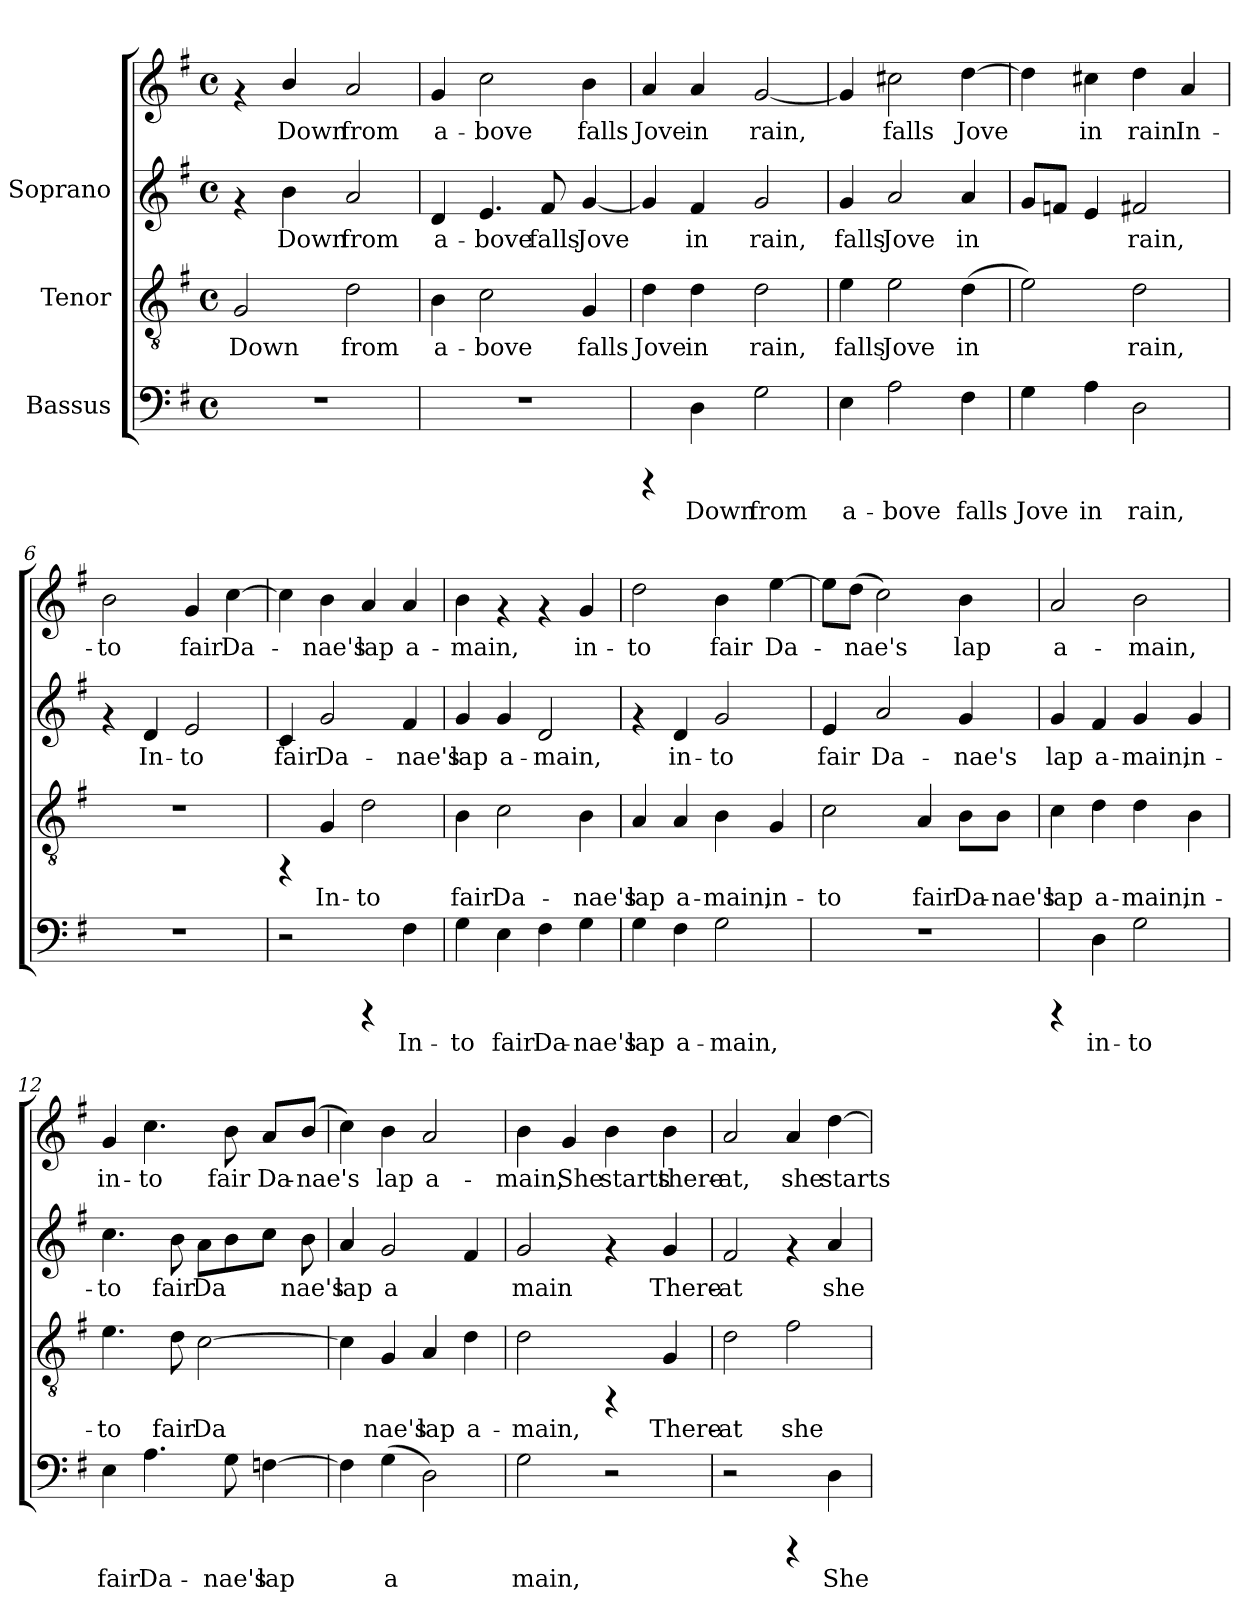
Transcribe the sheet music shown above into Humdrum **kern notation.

**kern	**text	**kern	**text	**kern	**text	**kern	**text
*part3	*part3	*part2	*part2	*part1	*part1	*part1	*part1
*staff4	*staff4	*staff3	*staff3	*staff2	*staff2	*staff1	*staff1
*I"Bassus	*	*I"Tenor	*	*I"Soprano	*	*	*
!!LO:PB:g=z
*stria5	*	*stria5	*	*stria5	*	*stria5	*
*clefF4	*	*clefGv2	*	*clefG2	*	*clefG2	*
*k[f#]	*	*k[f#]	*	*k[f#]	*	*k[f#]	*
*G:	*	*G:	*	*G:	*	*G:	*
*M4/4	*	*M4/4	*	*M4/4	*	*M4/4	*
*met(c)	*	*met(c)	*	*met(c)	*	*met(c)	*
*MM132	*	*MM132	*	*MM132	*	*MM132	*
=1	=1	=1	=1	=1	=1	=1	=1
!	!	!	!LO:LY:b	!	!	!	!
1r	.	2G/	Down	4rf	.	4rf	.
!	!	!	!	!	!LO:LY:b	!	!LO:LY:b
.	.	.	.	4b\	Down	4b/	Down
!	!	!	!LO:LY:b	!	!LO:LY:b	!	!LO:LY:b
.	.	2d\	from	2a/	from	2a/	from
=2	=2	=2	=2	=2	=2	=2	=2
!	!	!	!LO:LY:b	!	!LO:LY:b	!	!LO:LY:b
1r	.	4B\	a-	4d/	a-	4g/	a-
!	!	!	!LO:LY:b	!	!LO:LY:b	!	!LO:LY:b
.	.	2c\	-bove	4.e/	-bove	2cc\	-bove
!	!	!	!	!	!LO:LY:b	!	!
.	.	.	.	8f#/	falls	.	.
!	!	!	!LO:LY:b	!	!LO:LY:b	!	!LO:LY:b
.	.	4G/	falls	[<4g/	Jove	4b\	falls
=3	=3	=3	=3	=3	=3	=3	=3
!	!	!	!LO:LY:b	!	!LO:LY:b	!	!LO:LY:b
4rCCC	.	4d\	Jove	4g/]	.	4a/	Jove
!	!LO:LY:b	!	!LO:LY:b	!	!LO:LY:b	!	!LO:LY:b
4D\	Down	4d\	in	4f#/	in	4a/	in
!	!LO:LY:b	!	!LO:LY:b	!	!LO:LY:b	!	!LO:LY:b
2G\	from	2d\	rain,	2g/	rain,	[<2g/	rain,
=4	=4	=4	=4	=4	=4	=4	=4
!	!LO:LY:b	!	!LO:LY:b	!	!LO:LY:b	!	!LO:LY:b
4E\	a-	4e\	falls	4g/	falls	4g/]	.
!	!LO:LY:b	!	!LO:LY:b	!	!LO:LY:b	!	!LO:LY:b
2A\	-bove	2e\	Jove	2a/	Jove	2cc#X\	falls
!	!LO:LY:b	!	!LO:LY:b	!	!LO:LY:b	!	!LO:LY:b
4F#\	falls	(>4d\	in	4a/	in	[>4dd\	Jove
=5	=5	=5	=5	=5	=5	=5	=5
!	!LO:LY:b	!	!LO:LY:b	!	!LO:LY:b	!	!LO:LY:b
4G\	Jove	2e\)	.	8g/L	-	4dd\]	.
!	!	!	!	!	!LO:LY:b	!	!
.	.	.	.	8fn/J	.	.	.
!	!LO:LY:b	!	!	!	!LO:LY:b	!	!LO:LY:b
4A\	in	.	.	4e/	.	4cc#X\	in
!	!LO:LY:b	!	!LO:LY:b	!	!LO:LY:b	!	!LO:LY:b
2D\	rain,	2d\	rain,	2f#X/	rain,	4dd\	rain
!	!	!	!	!	!	!	!LO:LY:b
.	.	.	.	.	.	4a/	In-
!!LO:LB:g=z
=6	=6	=6	=6	=6	=6	=6	=6
!	!	!	!	!	!	!	!LO:LY:b
1r	.	1r	.	4rf	.	2b\	to
!	!	!	!	!	!LO:LY:b	!	!
.	.	.	.	4d/	-In-	.	.
!	!	!	!	!	!LO:LY:b	!	!LO:LY:b
.	.	.	.	2e/	-to	4g/	fair
!	!	!	!	!	!	!	!LO:LY:b
.	.	.	.	.	.	[>4cc\	Da-
=7	=7	=7	=7	=7	=7	=7	=7
!	!	!	!	!	!LO:LY:b	!	!LO:LY:b
2r	.	4rFF	.	4c/	-fair	4cc\]	.
!	!	!	!LO:LY:b	!	!LO:LY:b	!	!LO:LY:b
.	.	4G/	In-	2g/	Da-	4b\	nae's
!	!	!	!LO:LY:b	!	!	!	!LO:LY:b
4rCCC	.	2d\	-to	.	.	4a/	lap
!	!LO:LY:b	!	!	!	!LO:LY:b	!	!LO:LY:b
4F#\	In-	.	.	4f#/	-nae's	4a/	a-
=8	=8	=8	=8	=8	=8	=8	=8
!	!LO:LY:b	!	!LO:LY:b	!	!LO:LY:b	!	!LO:LY:b
4G\	-to	4B\	fair	4g/	-lap	4b\	main,
!	!LO:LY:b	!	!LO:LY:b	!	!LO:LY:b	!	!
4E\	fair	2c\	Da-	4g/	a-	4rf	.
!	!LO:LY:b	!	!	!	!LO:LY:b	!	!
4F#\	Da-	.	.	2d/	-main,	4rf	.
!	!LO:LY:b	!	!LO:LY:b	!	!	!	!LO:LY:b
4G\	-nae's	4B\	-nae's	.	.	4g/	in-
=9	=9	=9	=9	=9	=9	=9	=9
!	!LO:LY:b	!	!LO:LY:b	!	!	!	!LO:LY:b
4G\	lap	4A/	lap	4rf	.	2dd\	to
!	!LO:LY:b	!	!LO:LY:b	!	!LO:LY:b	!	!
4F#\	a-	4A/	a-	4d/	-in-	.	.
!	!LO:LY:b	!	!LO:LY:b	!	!LO:LY:b	!	!LO:LY:b
2G\	-main,	4B\	-main,	2g/	-to	4b\	fair
!	!	!	!LO:LY:b	!	!	!	!LO:LY:b
.	.	4G/	in-	.	.	[>4ee\	Da-
=10	=10	=10	=10	=10	=10	=10	=10
!	!	!	!LO:LY:b	!	!LO:LY:b	!	!LO:LY:b
1r	.	2c\	-to	4e/	fair	8ee\L]	.
!	!	!	!	!	!	!	!LO:LY:b
.	.	.	.	.	.	(>8dd\J	nae's
!	!	!	!	!	!LO:LY:b	!	!LO:LY:b
.	.	.	.	2a/	Da-	2cc\)	.
!	!	!	!LO:LY:b	!	!	!	!
.	.	4A/	fair	.	.	.	.
!	!	!	!LO:LY:b	!	!LO:LY:b	!	!LO:LY:b
.	.	8B\L	Da-	4g/	-nae's	4b\	lap
!	!	!	!LO:LY:b	!	!	!	!
.	.	8B\J	-nae's	.	.	.	.
!!LO:LB:g=z
=11	=11	=11	=11	=11	=11	=11	=11
!	!	!	!LO:LY:b	!	!LO:LY:b	!	!LO:LY:b
4rCCC	.	4c\	lap	4g/	lap	2a/	a-
!	!LO:LY:b	!	!LO:LY:b	!	!LO:LY:b	!	!
4D\	in-	4d\	a-	4f#/	a-	.	.
!	!LO:LY:b	!	!LO:LY:b	!	!LO:LY:b	!	!LO:LY:b
2G\	-to	4d\	-main,	4g/	-main,	2b\	-main,
!	!	!	!LO:LY:b	!	!LO:LY:b	!	!
.	.	4B\	in-	4g/	in-	.	.
=12	=12	=12	=12	=12	=12	=12	=12
!	!LO:LY:b	!	!LO:LY:b	!	!LO:LY:b	!	!LO:LY:b
4E\	fair	4.e\	-to	4.cc\	to	4g/	-in-
!	!LO:LY:b	!	!	!	!	!	!LO:LY:b
4.A\	Da-	.	.	.	.	4.cc\	-to
!	!	!	!LO:LY:b	!	!LO:LY:b	!	!
.	.	8d\	fair	8b\	fair	.	.
!	!	!	!LO:LY:b	!	!LO:LY:b	!	!
.	.	[>2c\	Da-	8a\L	Da-	.	.
!	!LO:LY:b	!	!	!	!LO:LY:b	!	!LO:LY:b
8G\	-nae's	.	.	8b\	-	8b\	fair
!	!LO:LY:b	!	!	!	!LO:LY:b	!	!LO:LY:b
[>4Fn\	lap	.	.	8cc\J	.	8a/L	Da-
!	!	!	!	!	!LO:LY:b	!	!LO:LY:b
.	.	.	.	8b\	nae's	(>8b/J	-nae's
=13	=13	=13	=13	=13	=13	=13	=13
!	!LO:LY:b	!	!LO:LY:b	!	!LO:LY:b	!	!LO:LY:b
4Fn\]	.	4c\]	-	4a/	-lap	4cc\)	.
!	!LO:LY:b	!	!LO:LY:b	!	!LO:LY:b	!	!LO:LY:b
(>4G\	a-	4G/	nae's	2g/	a-	4b\	lap
!	!LO:LY:b	!	!LO:LY:b	!	!	!	!LO:LY:b
2D\)	--	4A/	lap	.	.	2a/	a-
!	!	!	!LO:LY:b	!	!LO:LY:b	!	!
.	.	4d\	a-	4f#/	--	.	.
=14	=14	=14	=14	=14	=14	=14	=14
!	!LO:LY:b	!	!LO:LY:b	!	!LO:LY:b	!	!LO:LY:b
2G\	-main,	2d\	-main,	2g/	-main	4b\	-main,
!	!	!	!	!	!	!	!LO:LY:b
.	.	.	.	.	.	4g/	She
!	!	!	!	!	!	!	!LO:LY:b
2r	.	4rFF	.	4rf	.	4b\	starts
!	!	!	!LO:LY:b	!	!LO:LY:b	!	!LO:LY:b
.	.	4G/	There-	4g/	There-	4b\	there-
!!LO:PB:g=z
=15	=15	=15	=15	=15	=15	=15	=15
!	!	!	!LO:LY:b	!	!LO:LY:b	!	!LO:LY:b
2r	.	2d\	-at	2f#/	at	2a/	-at,
!	!	!	!LO:LY:b	!	!	!	!LO:LY:b
4rCCC	.	2f#\	she	4rf	.	4a/	she
!	!LO:LY:b	!	!	!	!LO:LY:b	!	!LO:LY:b
4D\	She	.	.	4a/	she	[>4dd\	starts
=	=	=	=	=	=	=	=
*-	*-	*-	*-	*-	*-	*-	*-
